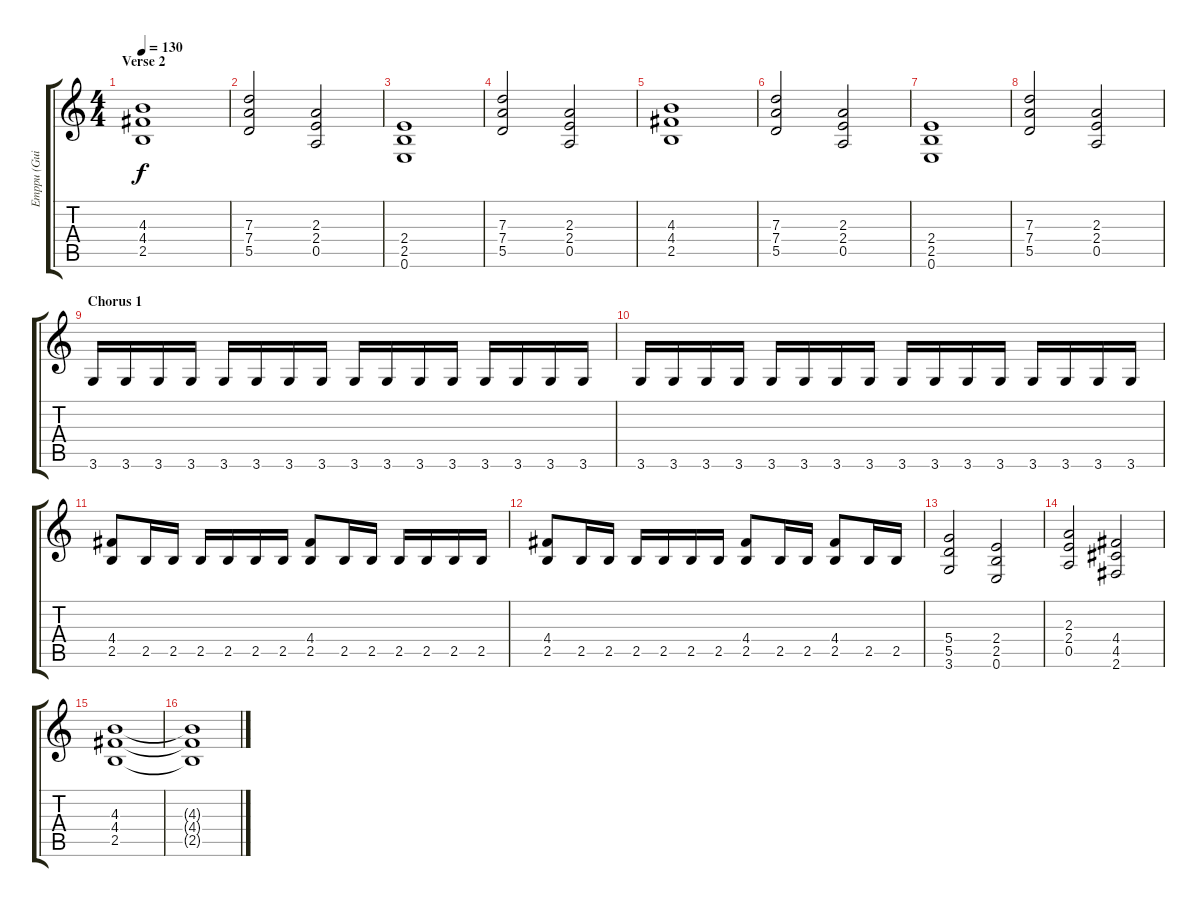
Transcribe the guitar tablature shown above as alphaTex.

\track ("Emppu (Guitar)" "Emppu (Gui") {instrument distortionguitar}
\staff {score tabs}
\tuning (E4 B3 G3 D3 A2 E2) {hide}
\ts (4 4)
\section ("" "Verse 2")
\tempo 130
\clef g2
\ks c
(4.3 4.4 2.5).1{dy f} |
(7.3 7.4 5.5).2 (2.3 2.4 0.5).2 |
(2.4 2.5 0.6).1 |
(7.3 7.4 5.5).2 (2.3 2.4 0.5).2 |
(4.3 4.4 2.5).1 |
(7.3 7.4 5.5).2 (2.3 2.4 0.5).2 |
(2.4 2.5 0.6).1 |
(7.3 7.4 5.5).2 (2.3 2.4 0.5).2 |
\section ("" "Chorus 1")
3.6.16 3.6.16 3.6.16 3.6.16 3.6.16 3.6.16 3.6.16 3.6.16 3.6.16 3.6.16 3.6.16 3.6.16 3.6.16 3.6.16 3.6.16 3.6.16 |
3.6.16 3.6.16 3.6.16 3.6.16 3.6.16 3.6.16 3.6.16 3.6.16 3.6.16 3.6.16 3.6.16 3.6.16 3.6.16 3.6.16 3.6.16 3.6.16 |
(4.4 2.5).8 2.5.16 2.5.16 2.5.16 2.5.16 2.5.16 2.5.16 (4.4 2.5).8 2.5.16 2.5.16 2.5.16 2.5.16 2.5.16 2.5.16 |
(4.4 2.5).8 2.5.16 2.5.16 2.5.16 2.5.16 2.5.16 2.5.16 (4.4 2.5).8 2.5.16 2.5.16 (4.4 2.5).8 2.5.16 2.5.16 |
(5.4 5.5 3.6).2 (2.4 2.5 0.6).2 |
(2.3 2.4 0.5).2 (4.4 4.5 2.6).2 |
(4.3 4.4 2.5).1 |
(4.3{t} 4.4{t} 2.5{t}).1
